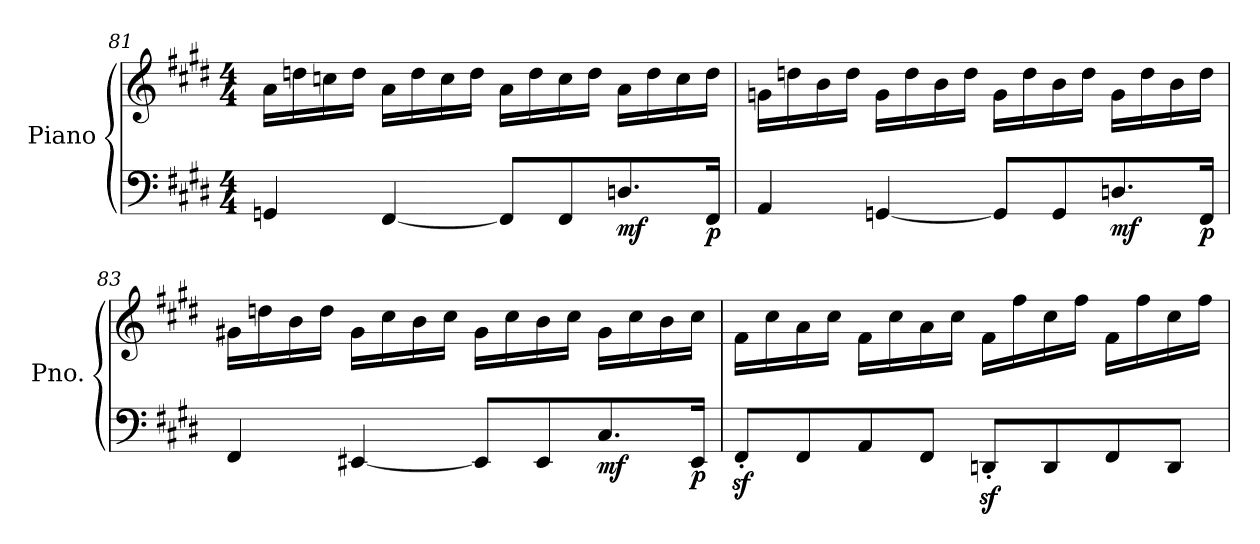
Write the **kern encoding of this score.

**kern	**kern	**dynam
*part1	*part1	*part1
*staff2	*staff1	*staff1/2
*I"Piano	*	*
*I'Pno.	*	*
!!LO:LB:g=z
*clefF4	*clefG2	*
*k[f#c#g#d#]	*k[f#c#g#d#]	*
*M4/4	*M4/4	*
=81	=81	=81
4GGn/	16a\LL	.
.	16ddn\	.
.	16ccn\	.
.	16dd\JJ	.
[4FF#/	16a\LL	.
.	16dd\	.
.	16cc\	.
.	16dd\JJ	.
8FF#/L]	16a\LL	.
.	16dd\	.
8FF#/	16cc\	.
.	16dd\JJ	.
!	!	!LO:DY:b=2
8.Dn/	16a\LL	mf
.	16dd\	.
.	16cc\	.
!	!	!LO:DY:b=2
16FF#/Jk	16dd\JJ	p
=82	=82	=82
4AA/	16gn\LL	.
.	16ddn\	.
.	16b\	.
.	16dd\JJ	.
[4GGn/	16g\LL	.
.	16dd\	.
.	16b\	.
.	16dd\JJ	.
8GG/L]	16g\LL	.
.	16dd\	.
8GG/	16b\	.
.	16dd\JJ	.
!	!	!LO:DY:b=2
8.Dn/	16g\LL	mf
.	16dd\	.
.	16b\	.
!	!	!LO:DY:b=2
16FF#/Jk	16dd\JJ	p
=83	=83	=83
4FF#/	16g#X\LL	.
.	16ddn\	.
.	16b\	.
.	16dd\JJ	.
[4EE#X/	16g#\LL	.
.	16cc#\	.
.	16b\	.
.	16cc#\JJ	.
8EE#/L]	16g#\LL	.
.	16cc#\	.
8EE#/	16b\	.
.	16cc#\JJ	.
!	!	!LO:DY:b=2
8.C#/	16g#\LL	mf
.	16cc#\	.
.	16b\	.
!	!	!LO:DY:b=2
16EE#/Jk	16cc#\JJ	p
!!LO:LB:g=z
=84	=84	=84
8FF#z<'/L	16f#\LL	.
.	16cc#\	.
8FF#/	16a\	.
.	16cc#\JJ	.
8AA/	16f#\LL	.
.	16cc#\	.
8FF#/J	16a\	.
.	16cc#\JJ	.
8DDnz<'/L	16f#\LL	.
.	16ff#\	.
8DD/	16cc#\	.
.	16ff#\JJ	.
8FF#/	16f#\LL	.
.	16ff#\	.
8DD/J	16cc#\	.
.	16ff#\JJ	.
=	=	=
*-	*-	*-
